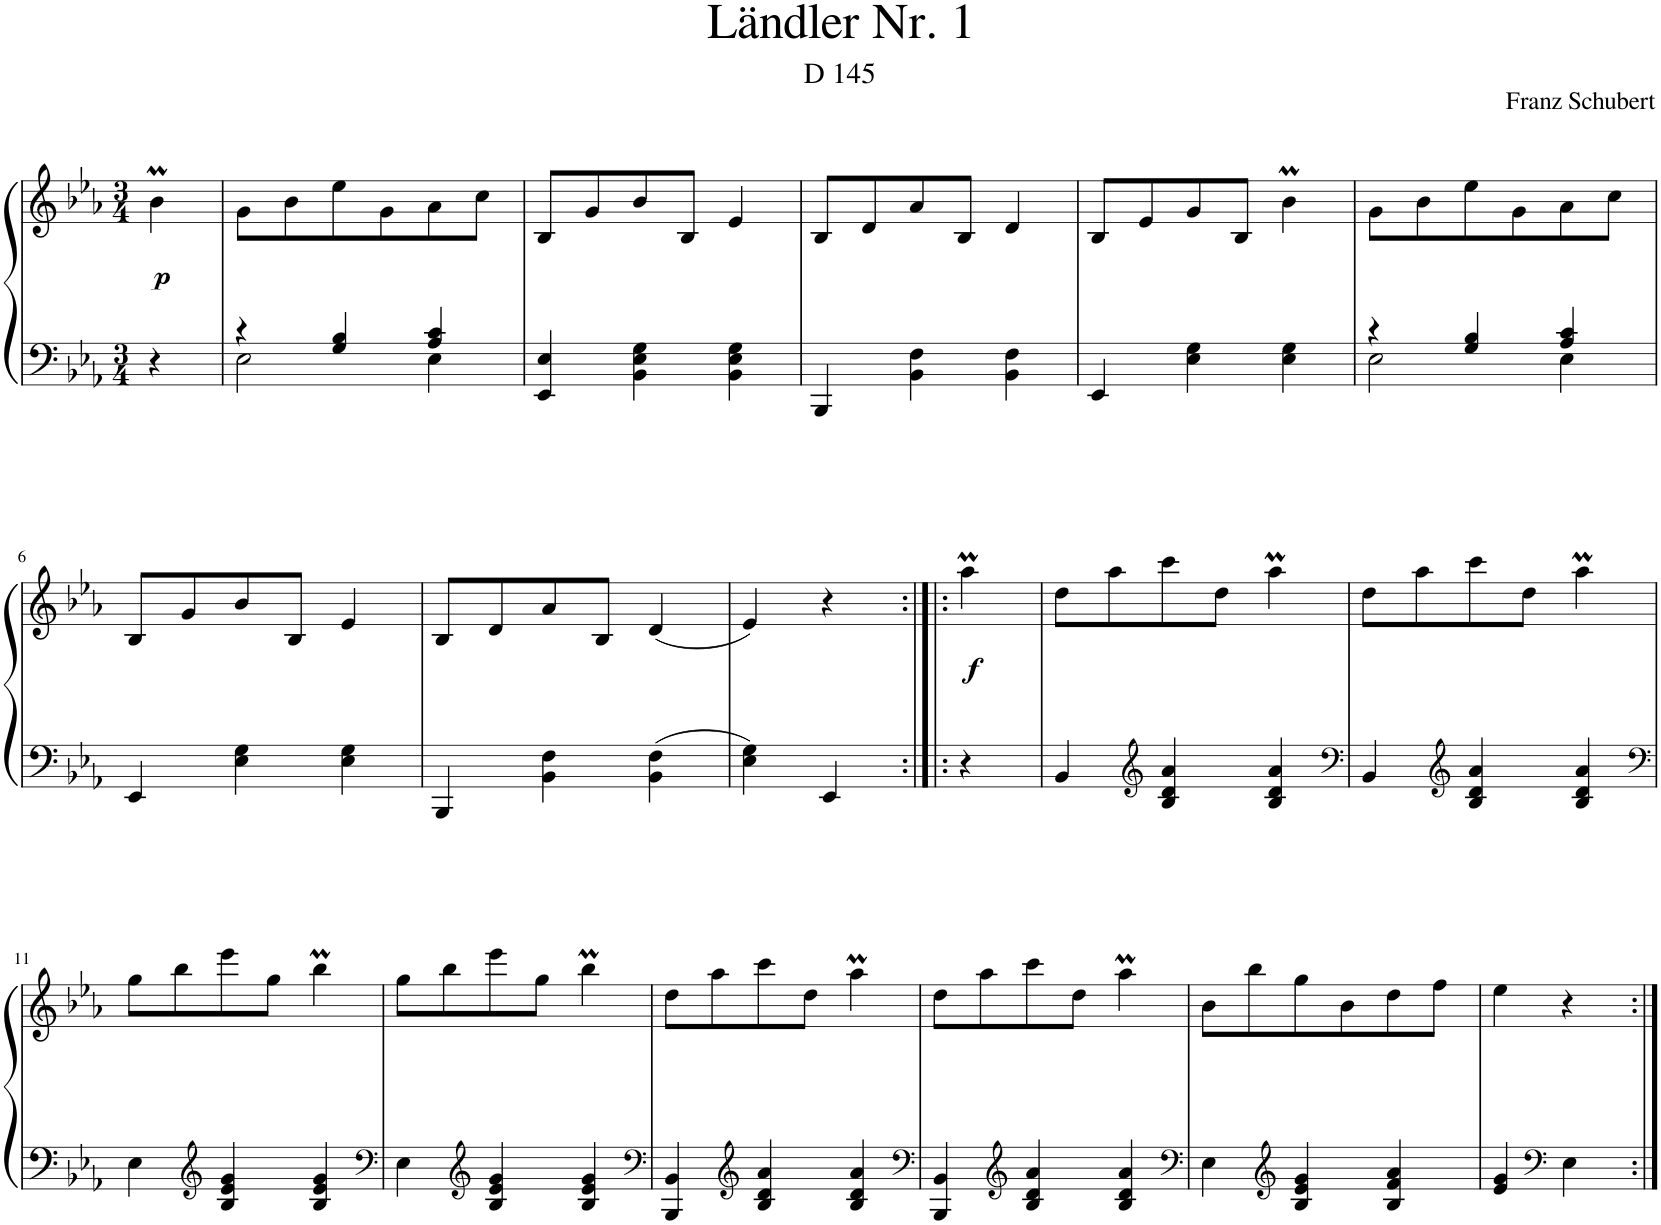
**kern	**kern	**dynam
*part1	*part1	*part1
*staff2	*staff1	*staff1/2
*I"Piano	*	*
*I'Pno.	*	*
*clefF4	*clefG2	*
*k[b-e-a-]	*k[b-e-a-]	*
*M3/4	*M3/4	*
=	=	=
!	!	!LO:DY:b
4r	4b-M\	p
=1	=1	=1
*^	*	*
4r	2E-\	8g\L	.
.	.	8b-\	.
4G/ 4B-/	.	8ee-\	.
.	.	8g\	.
4A-/ 4c/	4E-\	8a-\	.
.	.	8cc\J	.
*v	*v	*	*
=2	=2	=2
4EE-/ 4E-/	8B-/L	.
.	8g/	.
4BB-\ 4E-\ 4G\	8b-/	.
.	8B-/J	.
4BB-\ 4E-\ 4G\	4e-/	.
=3	=3	=3
4BBB-/	8B-/L	.
.	8d/	.
4BB-\ 4F\	8a-/	.
.	8B-/J	.
4BB-\ 4F\	4d/	.
=4	=4	=4
4EE-/	8B-/L	.
.	8e-/	.
4E-\ 4G\	8g/	.
.	8B-/J	.
4E-\ 4G\	4b-M\	.
=5	=5	=5
*^	*	*
4r	2E-\	8g\L	.
.	.	8b-\	.
4G/ 4B-/	.	8ee-\	.
.	.	8g\	.
4A-/ 4c/	4E-\	8a-\	.
.	.	8cc\J	.
*v	*v	*	*
!!LO:LB:g=z
=6	=6	=6
4EE-/	8B-/L	.
.	8g/	.
4E-\ 4G\	8b-/	.
.	8B-/J	.
4E-\ 4G\	4e-/	.
=7	=7	=7
4BBB-/	8B-/L	.
.	8d/	.
4BB-\ 4F\	8a-/	.
.	8B-/J	.
4BB-\ 4F\	(4d/	.
=8	=8	=8
4E-\ 4G\	4e-/)	.
4EE-/	4r	.
=8X1:|!|:	=8X1:|!|:	=8X1:|!|:
!	!	!LO:DY:b
4r	4aa-M\	f
=9	=9	=9
4BB-/	8dd\L	.
.	8aa-\	.
*clefG2	*	*
4B-/ 4d/ 4a-/	8ccc\	.
.	8dd\J	.
4B-/ 4d/ 4a-/	4aa-M\	.
=10	=10	=10
*clefF4	*	*
4BB-/	8dd\L	.
.	8aa-\	.
*clefG2	*	*
4B-/ 4d/ 4a-/	8ccc\	.
.	8dd\J	.
4B-/ 4d/ 4a-/	4aa-M\	.
!!LO:LB:g=z
=11	=11	=11
*clefF4	*	*
4E-\	8gg\L	.
.	8bb-\	.
*clefG2	*	*
4B-/ 4e-/ 4g/	8eee-\	.
.	8gg\J	.
4B-/ 4e-/ 4g/	4bb-M\	.
=12	=12	=12
*clefF4	*	*
4E-\	8gg\L	.
.	8bb-\	.
*clefG2	*	*
4B-/ 4e-/ 4g/	8eee-\	.
.	8gg\J	.
4B-/ 4e-/ 4g/	4bb-M\	.
=13	=13	=13
*clefF4	*	*
4BBB-/ 4BB-/	8dd\L	.
.	8aa-\	.
*clefG2	*	*
4B-/ 4d/ 4a-/	8ccc\	.
.	8dd\J	.
4B-/ 4d/ 4a-/	4aa-M\	.
=14	=14	=14
*clefF4	*	*
4BBB-/ 4BB-/	8dd\L	.
.	8aa-\	.
*clefG2	*	*
4B-/ 4d/ 4a-/	8ccc\	.
.	8dd\J	.
4B-/ 4d/ 4a-/	4aa-M\	.
=15	=15	=15
*clefF4	*	*
4E-\	8b-\L	.
.	8bb-\	.
*clefG2	*	*
4B-/ 4e-/ 4g/	8gg\	.
.	8b-\	.
4B-/ 4f/ 4a-/	8dd\	.
.	8ff\J	.
=16	=16	=16
4e-/ 4g/	4ee-\	.
*clefF4	*	*
4E-\	4r	.
=:|!	=:|!	=:|!
*-	*-	*-
